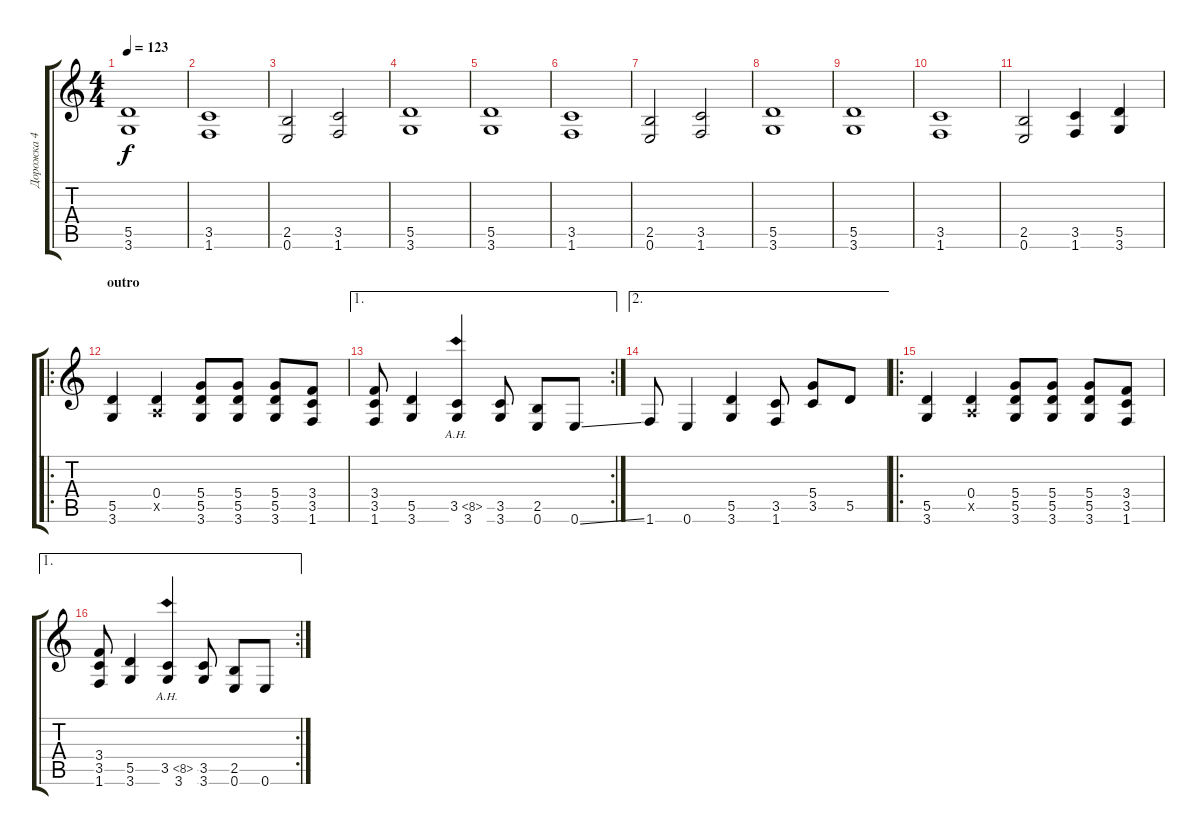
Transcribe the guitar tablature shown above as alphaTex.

\track ("Дорожка 4" "Дорожка 4") {instrument distortionguitar}
\staff {score tabs}
\tuning (E4 B3 G3 D3 A2 E2) {hide}
\ts (4 4)
\tempo 123
\clef g2
\ks c
(5.5 3.6).1{dy f} |
(3.5 1.6).1 |
(2.5 0.6).2 (3.5 1.6).2 |
(5.5 3.6).1 |
(5.5 3.6).1 |
(3.5 1.6).1 |
(2.5 0.6).2 (3.5 1.6).2 |
(5.5 3.6).1 |
(5.5 3.6).1 |
(3.5 1.6).1 |
(2.5 0.6).2 (3.5 1.6).4 (5.5 3.6).4 |
\ro
\section ("" "outro")
(5.5 3.6).4 (0.4 0.5{x}).4 (5.4 5.5 3.6).8 (5.4 5.5 3.6).8 (5.4 5.5 3.6).8 (3.4 3.5 1.6).8 |
\ae 1
\rc 2
(3.4 3.5 1.6).8 (5.5 3.6).4 (3.5{ah 5} 3.6).4 (3.5 3.6).8 (2.5 0.6).8 0.6{ss}.8 |
\ae 2
1.6.8 0.6.4 (5.5 3.6).4 (3.5 1.6).8 (5.4 3.5).8 5.5.8 |
\ro
(5.5 3.6).4 (0.4 0.5{x}).4 (5.4 5.5 3.6).8 (5.4 5.5 3.6).8 (5.4 5.5 3.6).8 (3.4 3.5 1.6).8 |
\ae 1
\rc 2
(3.4 3.5 1.6).8 (5.5 3.6).4 (3.5{ah 5} 3.6).4 (3.5 3.6).8 (2.5 0.6).8 0.6{ss}.8
